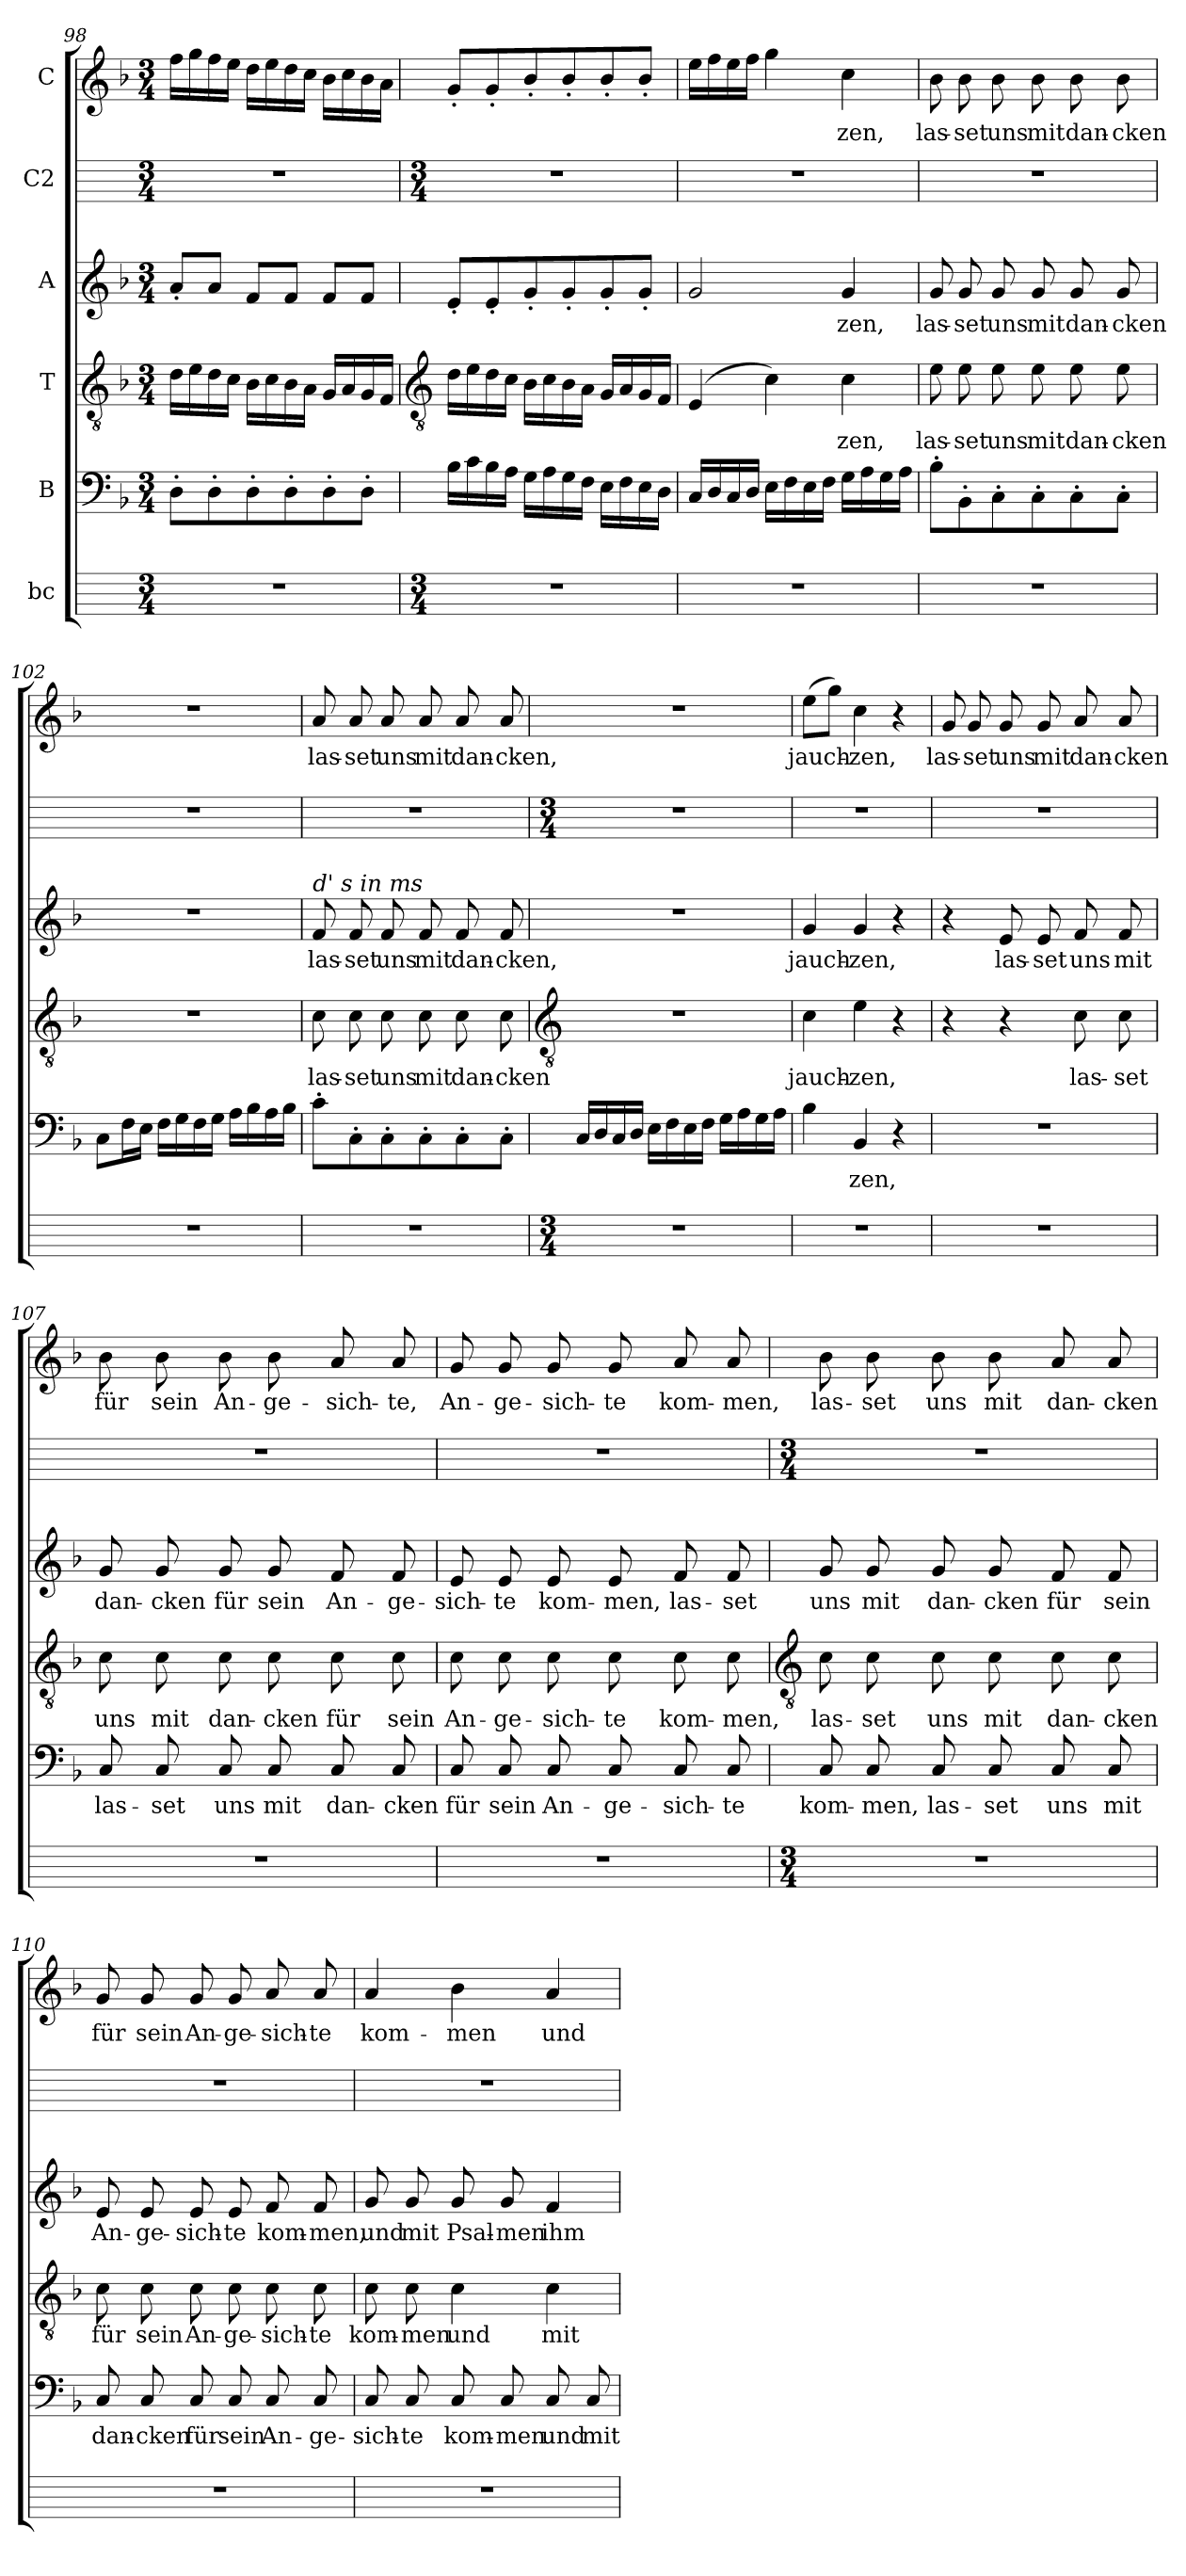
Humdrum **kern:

**kern	**kern	**text	**kern	**text	**kern	**text	**kern	**kern	**text
*part6	*part5	*part5	*part4	*part4	*part3	*part3	*part2	*part1	*part1
*staff6	*staff5	*staff5	*staff4	*staff4	*staff3	*staff3	*staff2	*staff1	*staff1
*I"bc	*I"B	*	*I"T	*	*I"A	*	*I"C2	*I"C	*
*	*clefF4	*	*clefGv2	*	*clefG2	*	*	*clefG2	*
*	*k[b-]	*	*k[b-]	*	*k[b-]	*	*	*k[b-]	*
*	*F:	*	*F:	*	*F:	*	*	*F:	*
*M3/4	*M3/4	*	*M3/4	*	*M3/4	*	*M3/4	*M3/4	*
=98	=98	=98	=98	=98	=98	=98	=98	=98	=98
2.r	8D'L	.	16dLL	.	8a'L	.	2.r	16ffLL	.
.	.	.	16e	.	.	.	.	16gg	.
.	8D'	.	16d	.	8aJ	.	.	16ff	.
.	.	.	16cJJ	.	.	.	.	16eeJJ	.
.	8D'	.	16B-LL	.	8fL	.	.	16ddLL	.
.	.	.	16c	.	.	.	.	16ee	.
.	8D'	.	16B-	.	8fJ	.	.	16dd	.
.	.	.	16AJJ	.	.	.	.	16ccJJ	.
.	8D'	.	16GLL	.	8fL	.	.	16b-LL	.
.	.	.	16A	.	.	.	.	16cc	.
.	8D'J	.	16G	.	8fJ	.	.	16b-	.
.	.	.	16FJJ	.	.	.	.	16aJJ	.
!!LO:LB:g=z
=99	=99	=99	=99	=99	=99	=99	=99	=99	=99
*	*	*	*clefGv2	*	*	*	*	*	*
*M3/4	*	*	*	*	*	*	*M3/4	*	*
2.r	16B-LL	.	16dLL	.	8e'L	.	2.r	8g'L	.
.	16c	.	16e	.	.	.	.	.	.
.	16B-	.	16d	.	8e'	.	.	8g'	.
.	16AJJ	.	16cJJ	.	.	.	.	.	.
.	16GLL	.	16B-LL	.	8g'	.	.	8b-'	.
.	16A	.	16c	.	.	.	.	.	.
.	16G	.	16B-	.	8g'	.	.	8b-'	.
.	16FJJ	.	16AJJ	.	.	.	.	.	.
.	16ELL	.	16GLL	.	8g'	.	.	8b-'	.
.	16F	.	16A	.	.	.	.	.	.
.	16E	.	16G	.	8g'J	.	.	8b-'J	.
.	16DJJ	.	16FJJ	.	.	.	.	.	.
=100	=100	=100	=100	=100	=100	=100	=100	=100	=100
2.r	16CLL	.	(>4E	.	2g	.	2.r	16eeLL	.
.	16D	.	.	.	.	.	.	16ff	.
.	16C	.	.	.	.	.	.	16ee	.
.	16DJJ	.	.	.	.	.	.	16ffJJ	.
.	16ELL	.	4c)	.	.	.	.	4gg	.
.	16F	.	.	.	.	.	.	.	.
.	16E	.	.	.	.	.	.	.	.
.	16FJJ	.	.	.	.	.	.	.	.
!	!	!	!	!LO:LY:b	!	!LO:LY:b	!	!	!LO:LY:b
.	16GLL	.	4c	-zen,	4g	-zen,	.	4cc	-zen,
.	16A	.	.	.	.	.	.	.	.
.	16G	.	.	.	.	.	.	.	.
.	16AJJ	.	.	.	.	.	.	.	.
=101	=101	=101	=101	=101	=101	=101	=101	=101	=101
!	!	!	!	!LO:LY:b	!	!LO:LY:b	!	!	!LO:LY:b
2.r	8B-'L	.	8e	las-	8g	las-	2.r	8b-	las-
!	!	!	!	!LO:LY:b	!	!LO:LY:b	!	!	!LO:LY:b
.	8BB-'	.	8e	-set	8g	-set	.	8b-	-set
!	!	!	!	!LO:LY:b	!	!LO:LY:b	!	!	!LO:LY:b
.	8C'	.	8e	uns	8g	uns	.	8b-	uns
!	!	!	!	!LO:LY:b	!	!LO:LY:b	!	!	!LO:LY:b
.	8C'	.	8e	mit	8g	mit	.	8b-	mit
!	!	!	!	!LO:LY:b	!	!LO:LY:b	!	!	!LO:LY:b
.	8C'	.	8e	dan-	8g	dan-	.	8b-	dan-
!	!	!	!	!LO:LY:b	!	!LO:LY:b	!	!	!LO:LY:b
.	8C'J	.	8e	-cken	8g	-cken	.	8b-	-cken
=102	=102	=102	=102	=102	=102	=102	=102	=102	=102
!	!	!	!LO:N:vis=1	!	!LO:N:vis=1	!	!	!LO:N:vis=1	!
2.r	8CL	.	2.r	.	2.r	.	2.r	2.r	.
.	16FL	.	.	.	.	.	.	.	.
.	16EJJ	.	.	.	.	.	.	.	.
.	16FLL	.	.	.	.	.	.	.	.
.	16G	.	.	.	.	.	.	.	.
.	16F	.	.	.	.	.	.	.	.
.	16GJJ	.	.	.	.	.	.	.	.
.	16ALL	.	.	.	.	.	.	.	.
.	16B-	.	.	.	.	.	.	.	.
.	16A	.	.	.	.	.	.	.	.
.	16B-JJ	.	.	.	.	.	.	.	.
=103	=103	=103	=103	=103	=103	=103	=103	=103	=103
!	!	!	!	!	!LO:TX:a:i:t=d' s in ms	!	!	!	!
!	!	!	!	!LO:LY:b	!	!LO:LY:b	!	!	!LO:LY:b
2.r	8c'L	.	8c	las-	8f	las-	2.r	8a	las-
!	!	!	!	!LO:LY:b	!	!LO:LY:b	!	!	!LO:LY:b
.	8C'	.	8c	-set	8f	-set	.	8a	-set
!	!	!	!	!LO:LY:b	!	!LO:LY:b	!	!	!LO:LY:b
.	8C'	.	8c	uns	8f	uns	.	8a	uns
!	!	!	!	!LO:LY:b	!	!LO:LY:b	!	!	!LO:LY:b
.	8C'	.	8c	mit	8f	mit	.	8a	mit
!	!	!	!	!LO:LY:b	!	!LO:LY:b	!	!	!LO:LY:b
.	8C'	.	8c	dan-	8f	dan-	.	8a	dan-
!	!	!	!	!LO:LY:b	!	!LO:LY:b	!	!	!LO:LY:b
.	8C'J	.	8c	-cken	8f	-cken,	.	8a	-cken,
!!LO:LB:g=z
=104	=104	=104	=104	=104	=104	=104	=104	=104	=104
*	*	*	*clefGv2	*	*	*	*	*	*
*M3/4	*	*	*	*	*	*	*M3/4	*	*
!	!	!	!LO:N:vis=1	!	!LO:N:vis=1	!	!	!LO:N:vis=1	!
2.r	16CLL	.	2.r	.	2.r	.	2.r	2.r	.
.	16D	.	.	.	.	.	.	.	.
.	16C	.	.	.	.	.	.	.	.
.	16DJJ	.	.	.	.	.	.	.	.
.	16ELL	.	.	.	.	.	.	.	.
.	16F	.	.	.	.	.	.	.	.
.	16E	.	.	.	.	.	.	.	.
.	16FJJ	.	.	.	.	.	.	.	.
.	16GLL	.	.	.	.	.	.	.	.
.	16A	.	.	.	.	.	.	.	.
.	16G	.	.	.	.	.	.	.	.
.	16AJJ	.	.	.	.	.	.	.	.
=105	=105	=105	=105	=105	=105	=105	=105	=105	=105
!	!	!	!	!LO:LY:b	!	!LO:LY:b	!	!	!LO:LY:b
2.r	4B-	.	4c	jauch-	4g	jauch-	2.r	(>8eeL	jauch-
.	.	.	.	.	.	.	.	8ggJ)	.
!	!	!LO:LY:b	!	!LO:LY:b	!	!LO:LY:b	!	!	!LO:LY:b
.	4BB-	-zen,	4e	-zen,	4g	-zen,	.	4cc	-zen,
.	4r	.	4r	.	4r	.	.	4r	.
=106	=106	=106	=106	=106	=106	=106	=106	=106	=106
!	!LO:N:vis=1	!	!	!	!	!	!	!	!LO:LY:b
2.r	2.r	.	4r	.	4r	.	2.r	8g	las-
!	!	!	!	!	!	!	!	!	!LO:LY:b
.	.	.	.	.	.	.	.	8g	-set
!	!	!	!	!	!	!LO:LY:b	!	!	!LO:LY:b
.	.	.	4r	.	8e	las-	.	8g	uns
!	!	!	!	!	!	!LO:LY:b	!	!	!LO:LY:b
.	.	.	.	.	8e	-set	.	8g	mit
!	!	!	!	!LO:LY:b	!	!LO:LY:b	!	!	!LO:LY:b
.	.	.	8c	las-	8f	uns	.	8a	dan-
!	!	!	!	!LO:LY:b	!	!LO:LY:b	!	!	!LO:LY:b
.	.	.	8c	-set	8f	mit	.	8a	-cken
=107	=107	=107	=107	=107	=107	=107	=107	=107	=107
!	!	!LO:LY:b	!	!LO:LY:b	!	!LO:LY:b	!	!	!LO:LY:b
2.r	8C	las-	8c	uns	8g	dan-	2.r	8b-	für
!	!	!LO:LY:b	!	!LO:LY:b	!	!LO:LY:b	!	!	!LO:LY:b
.	8C	-set	8c	mit	8g	-cken	.	8b-	sein
!	!	!LO:LY:b	!	!LO:LY:b	!	!LO:LY:b	!	!	!LO:LY:b
.	8C	uns	8c	dan-	8g	für	.	8b-	An-
!	!	!LO:LY:b	!	!LO:LY:b	!	!LO:LY:b	!	!	!LO:LY:b
.	8C	mit	8c	-cken	8g	sein	.	8b-	-ge-
!	!	!LO:LY:b	!	!LO:LY:b	!	!LO:LY:b	!	!	!LO:LY:b
.	8C	dan-	8c	für	8f	An-	.	8a	-sich-
!	!	!LO:LY:b	!	!LO:LY:b	!	!LO:LY:b	!	!	!LO:LY:b
.	8C	-cken	8c	sein	8f	-ge-	.	8a	-te,
=108	=108	=108	=108	=108	=108	=108	=108	=108	=108
!	!	!LO:LY:b	!	!LO:LY:b	!	!LO:LY:b	!	!	!LO:LY:b
2.r	8C	für	8c	An-	8e	-sich-	2.r	8g	An-
!	!	!LO:LY:b	!	!LO:LY:b	!	!LO:LY:b	!	!	!LO:LY:b
.	8C	sein	8c	-ge-	8e	-te	.	8g	-ge-
!	!	!LO:LY:b	!	!LO:LY:b	!	!LO:LY:b	!	!	!LO:LY:b
.	8C	An-	8c	-sich-	8e	kom-	.	8g	-sich-
!	!	!LO:LY:b	!	!LO:LY:b	!	!LO:LY:b	!	!	!LO:LY:b
.	8C	-ge-	8c	-te	8e	-men,	.	8g	-te
!	!	!LO:LY:b	!	!LO:LY:b	!	!LO:LY:b	!	!	!LO:LY:b
.	8C	-sich-	8c	kom-	8f	las-	.	8a	kom-
!	!	!LO:LY:b	!	!LO:LY:b	!	!LO:LY:b	!	!	!LO:LY:b
.	8C	-te	8c	-men,	8f	-set	.	8a	-men,
!!LO:LB:g=z
=109	=109	=109	=109	=109	=109	=109	=109	=109	=109
*	*	*	*clefGv2	*	*	*	*	*	*
*M3/4	*	*	*	*	*	*	*M3/4	*	*
!	!	!LO:LY:b	!	!LO:LY:b	!	!LO:LY:b	!	!	!LO:LY:b
2.r	8C	kom-	8c	las-	8g	uns	2.r	8b-	las-
!	!	!LO:LY:b	!	!LO:LY:b	!	!LO:LY:b	!	!	!LO:LY:b
.	8C	-men,	8c	-set	8g	mit	.	8b-	-set
!	!	!LO:LY:b	!	!LO:LY:b	!	!LO:LY:b	!	!	!LO:LY:b
.	8C	las-	8c	uns	8g	dan-	.	8b-	uns
!	!	!LO:LY:b	!	!LO:LY:b	!	!LO:LY:b	!	!	!LO:LY:b
.	8C	-set	8c	mit	8g	-cken	.	8b-	mit
!	!	!LO:LY:b	!	!LO:LY:b	!	!LO:LY:b	!	!	!LO:LY:b
.	8C	uns	8c	dan-	8f	für	.	8a	dan-
!	!	!LO:LY:b	!	!LO:LY:b	!	!LO:LY:b	!	!	!LO:LY:b
.	8C	mit	8c	-cken	8f	sein	.	8a	-cken
=110	=110	=110	=110	=110	=110	=110	=110	=110	=110
!	!	!LO:LY:b	!	!LO:LY:b	!	!LO:LY:b	!	!	!LO:LY:b
2.r	8C	dan-	8c	für	8e	An-	2.r	8g	für
!	!	!LO:LY:b	!	!LO:LY:b	!	!LO:LY:b	!	!	!LO:LY:b
.	8C	-cken	8c	sein	8e	-ge-	.	8g	sein
!	!	!LO:LY:b	!	!LO:LY:b	!	!LO:LY:b	!	!	!LO:LY:b
.	8C	für	8c	An-	8e	-sich-	.	8g	An-
!	!	!LO:LY:b	!	!LO:LY:b	!	!LO:LY:b	!	!	!LO:LY:b
.	8C	sein	8c	-ge-	8e	-te	.	8g	-ge-
!	!	!LO:LY:b	!	!LO:LY:b	!	!LO:LY:b	!	!	!LO:LY:b
.	8C	An-	8c	-sich-	8f	kom-	.	8a	-sich-
!	!	!LO:LY:b	!	!LO:LY:b	!	!LO:LY:b	!	!	!LO:LY:b
.	8C	-ge-	8c	-te	8f	-men,	.	8a	-te
=111	=111	=111	=111	=111	=111	=111	=111	=111	=111
!	!	!LO:LY:b	!	!LO:LY:b	!	!LO:LY:b	!	!	!LO:LY:b
2.r	8C	-sich-	8c	kom-	8g	und	2.r	4a	kom-
!	!	!LO:LY:b	!	!LO:LY:b	!	!LO:LY:b	!	!	!
.	8C	-te	8c	-men	8g	mit	.	.	.
!	!	!LO:LY:b	!	!LO:LY:b	!	!LO:LY:b	!	!	!LO:LY:b
.	8C	kom-	4c	und	8g	Psal-	.	4b-	-men
!	!	!LO:LY:b	!	!	!	!LO:LY:b	!	!	!
.	8C	-men	.	.	8g	-men	.	.	.
!	!	!LO:LY:b	!	!LO:LY:b	!	!LO:LY:b	!	!	!LO:LY:b
.	8C	und	4c	mit	4f	ihm	.	4a	und
!	!	!LO:LY:b	!	!	!	!	!	!	!
.	8C	mit	.	.	.	.	.	.	.
=	=	=	=	=	=	=	=	=	=
*-	*-	*-	*-	*-	*-	*-	*-	*-	*-
